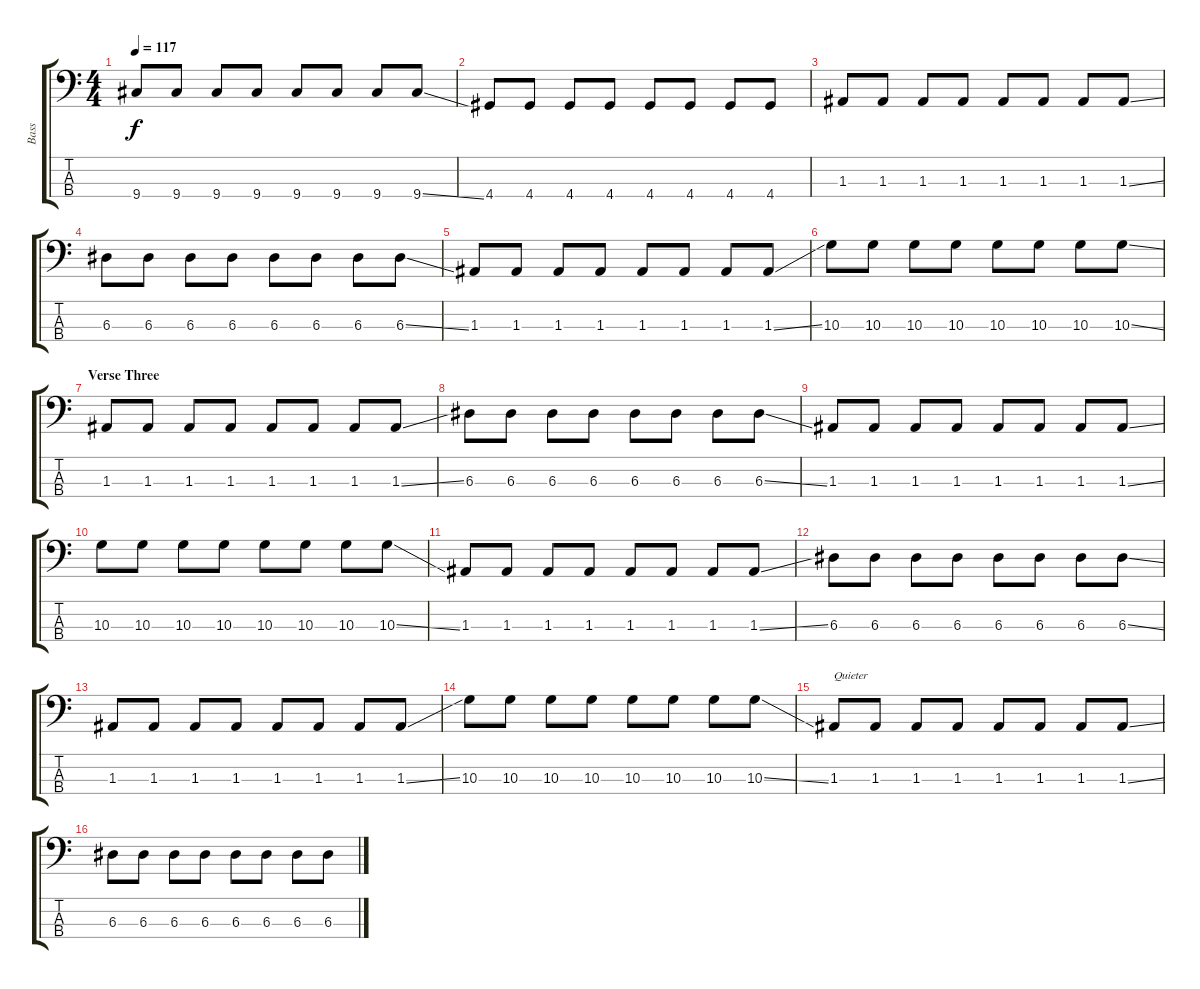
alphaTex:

\track ("Bass" "Bass") {instrument electricbassfinger}
\staff {score tabs}
\tuning (G2 D2 A1 E1) {hide}
\ts (4 4)
\tempo 117
\clef f4
\ks c
9.4.8{dy f} 9.4.8 9.4.8 9.4.8 9.4.8 9.4.8 9.4.8 9.4{ss}.8 |
4.4.8 4.4.8 4.4.8 4.4.8 4.4.8 4.4.8 4.4.8 4.4.8 |
1.3.8 1.3.8 1.3.8 1.3.8 1.3.8 1.3.8 1.3.8 1.3{ss}.8 |
6.3.8 6.3.8 6.3.8 6.3.8 6.3.8 6.3.8 6.3.8 6.3{ss}.8 |
1.3.8 1.3.8 1.3.8 1.3.8 1.3.8 1.3.8 1.3.8 1.3{ss}.8 |
10.3.8 10.3.8 10.3.8 10.3.8 10.3.8 10.3.8 10.3.8 10.3{ss}.8 |
\section ("" "Verse Three")
1.3.8 1.3.8 1.3.8 1.3.8 1.3.8 1.3.8 1.3.8 1.3{ss}.8 |
6.3.8 6.3.8 6.3.8 6.3.8 6.3.8 6.3.8 6.3.8 6.3{ss}.8 |
1.3.8 1.3.8 1.3.8 1.3.8 1.3.8 1.3.8 1.3.8 1.3{ss}.8 |
10.3.8 10.3.8 10.3.8 10.3.8 10.3.8 10.3.8 10.3.8 10.3{ss}.8 |
1.3.8 1.3.8 1.3.8 1.3.8 1.3.8 1.3.8 1.3.8 1.3{ss}.8 |
6.3.8 6.3.8 6.3.8 6.3.8 6.3.8 6.3.8 6.3.8 6.3{ss}.8 |
1.3.8 1.3.8 1.3.8 1.3.8 1.3.8 1.3.8 1.3.8 1.3{ss}.8 |
10.3.8 10.3.8 10.3.8 10.3.8 10.3.8 10.3.8 10.3.8 10.3{ss}.8 |
1.3.8{txt "Quieter" volume 9} 1.3.8 1.3.8 1.3.8 1.3.8 1.3.8 1.3.8 1.3{ss}.8 |
6.3.8 6.3.8 6.3.8 6.3.8 6.3.8 6.3.8 6.3.8 6.3{ss}.8
